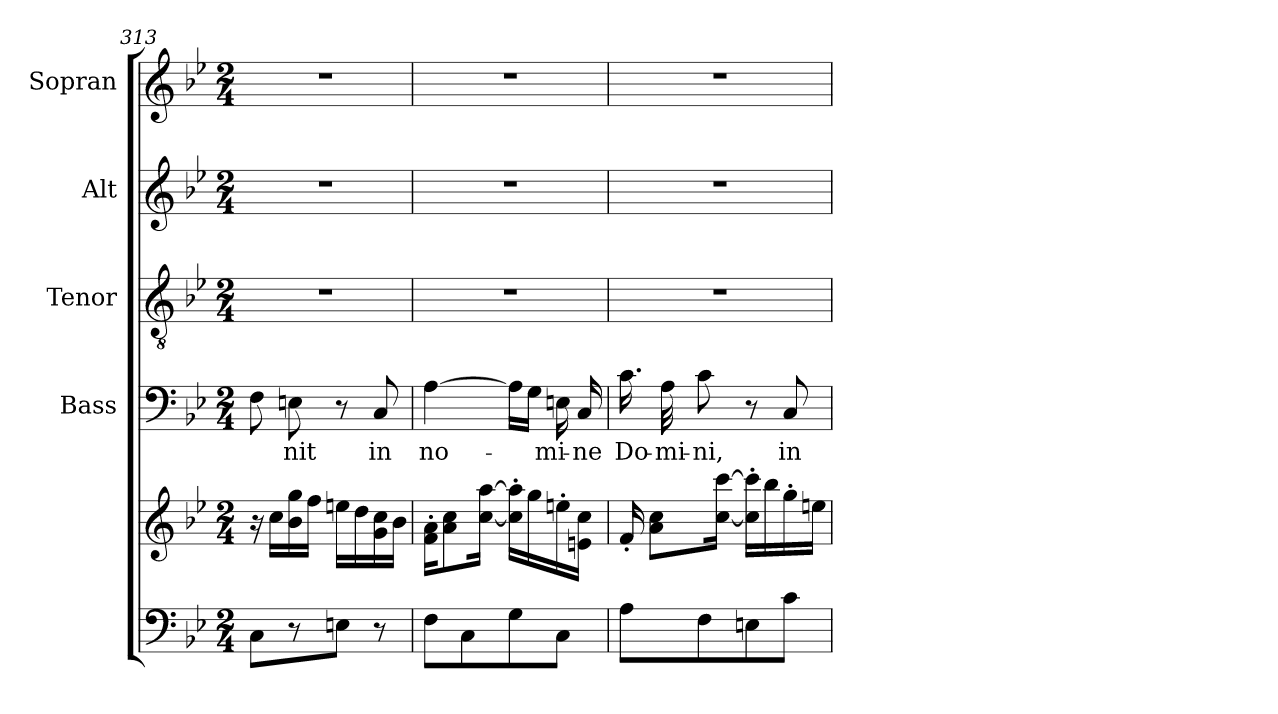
**kern	**kern	**kern	**text	**kern	**kern	**kern
*part5	*part5	*part4	*part4	*part3	*part2	*part1
*staff6	*staff5	*staff4	*staff4	*staff3	*staff2	*staff1
*	*	*I"Bass	*	*I"Tenor	*I"Alt	*I"Sopran
*	*	*I'B.	*	*I'T.	*I'A.	*I'S.
*clefF4	*clefG2	*clefF4	*	*clefGv2	*clefG2	*clefG2
*k[b-e-]	*k[b-e-]	*k[b-e-]	*	*k[b-e-]	*k[b-e-]	*k[b-e-]
*B-:	*B-:	*B-:	*	*B-:	*B-:	*B-:
*M2/4	*M2/4	*M2/4	*	*M2/4	*M2/4	*M2/4
=313	=313	=313	=313	=313	=313	=313
8C\L	16r	8F\	.	2r	2r	2r
.	16cc\LL	.	.	.	.	.
!	!	!	!LO:LY:b	!	!	!
8r	16b-\ 16gg\	8En\	-nit	.	.	.
.	16ff\JJ	.	.	.	.	.
8En\J	16een\LL	8r	.	.	.	.
.	16dd\	.	.	.	.	.
!	!	!	!LO:LY:b	!	!	!
8r	16g\ 16cc\	8C/	in	.	.	.
.	16b-\JJ	.	.	.	.	.
=314	=314	=314	=314	=314	=314	=314
!	!	!	!LO:LY:b	!	!	!
8F\L	16f\'> 16a\'>KL	[4A\	no-	2r	2r	2r
.	8a\ 8cc\	.	.	.	.	.
8C\	.	.	.	.	.	.
.	[16cc\ [16aa\Jk	.	.	.	.	.
8G\	16cc\]'> 16aa\]'>LL	16A\LL]	.	.	.	.
.	16gg\	16G\JJ	.	.	.	.
!	!	!	!LO:LY:b	!	!	!
8C\J	16een'>\	16En\	-mi-	.	.	.
!	!	!	!LO:LY:b	!	!	!
.	16en\ 16cc\JJ	16C/	-ne	.	.	.
=315	=315	=315	=315	=315	=315	=315
!	!	!	!LO:LY:b	!	!	!
8A\L	16f'</	16.c\	Do-	2r	2r	2r
.	8a\ 8cc\L	.	.	.	.	.
!	!	!	!LO:LY:b	!	!	!
.	.	32A\	-mi-	.	.	.
!	!	!	!LO:LY:b	!	!	!
8F\	.	8c\	-ni,	.	.	.
.	[16cc\ [16ccc\Jk	.	.	.	.	.
8En\	16cc\]'> 16ccc\]'>LL	8r	.	.	.	.
.	16bb-\	.	.	.	.	.
!	!	!	!LO:LY:b	!	!	!
8c\J	16gg'>\	8C/	in	.	.	.
.	16een\JJ	.	.	.	.	.
=	=	=	=	=	=	=
*-	*-	*-	*-	*-	*-	*-
